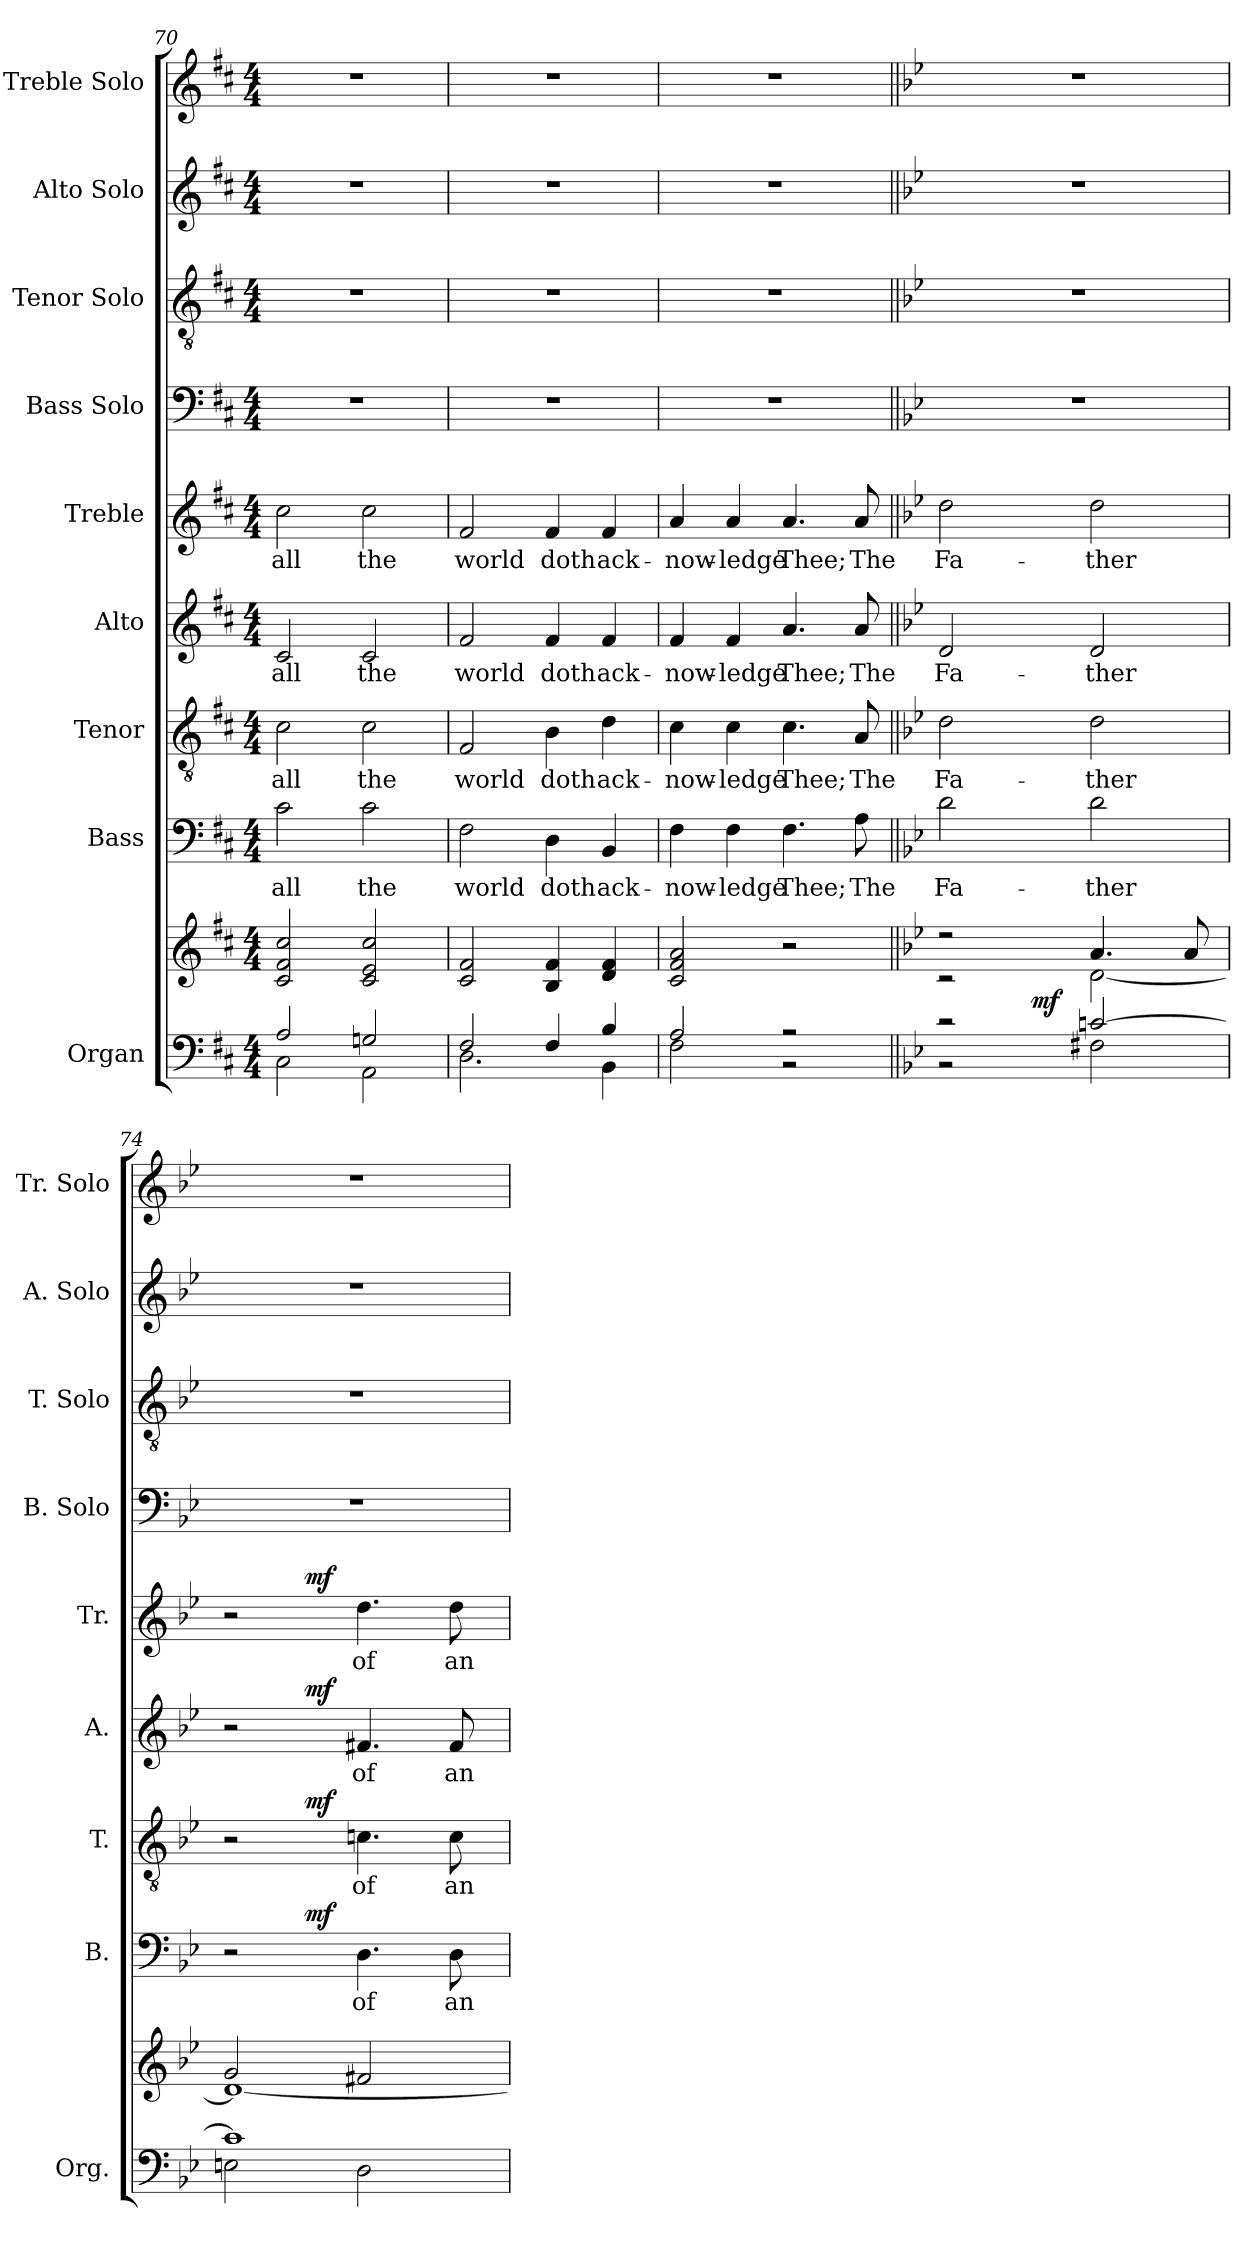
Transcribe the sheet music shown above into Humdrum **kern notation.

**kern	**kern	**dynam	**kern	**text	**dynam	**kern	**text	**dynam	**kern	**text	**dynam	**kern	**text	**dynam	**kern	**kern	**kern	**kern
*part9	*part9	*part9	*part8	*part8	*part8	*part7	*part7	*part7	*part6	*part6	*part6	*part5	*part5	*part5	*part4	*part3	*part2	*part1
*staff10	*staff9	*staff9/10	*staff8	*staff8	*staff8	*staff7	*staff7	*staff7	*staff6	*staff6	*staff6	*staff5	*staff5	*staff5	*staff4	*staff3	*staff2	*staff1
*I"Organ	*	*	*I"Bass	*	*	*I"Tenor	*	*	*I"Alto	*	*	*I"Treble	*	*	*I"Bass Solo	*I"Tenor Solo	*I"Alto Solo	*I"Treble Solo
*I'Org.	*	*	*I'B.	*	*	*I'T.	*	*	*I'A.	*	*	*I'Tr.	*	*	*I'B. Solo	*I'T. Solo	*I'A. Solo	*I'Tr. Solo
*clefF4	*clefG2	*	*clefF4	*	*	*clefGv2	*	*	*clefG2	*	*	*clefG2	*	*	*clefF4	*clefGv2	*clefG2	*clefG2
*	*	*	*	*	*	*ITrd7c12	*	*	*	*	*	*	*	*	*	*ITrd7c12	*	*
*k[f#c#]	*k[f#c#]	*	*k[f#c#]	*	*	*k[f#c#]	*	*	*k[f#c#]	*	*	*k[f#c#]	*	*	*k[f#c#]	*k[f#c#]	*k[f#c#]	*k[f#c#]
*D:	*D:	*	*D:	*	*	*D:	*	*	*D:	*	*	*D:	*	*	*D:	*D:	*D:	*D:
*M4/4	*M4/4	*	*M4/4	*	*	*M4/4	*	*	*M4/4	*	*	*M4/4	*	*	*M4/4	*M4/4	*M4/4	*M4/4
=70	=70	=70	=70	=70	=70	=70	=70	=70	=70	=70	=70	=70	=70	=70	=70	=70	=70	=70
*^	*	*	*	*	*	*	*	*	*	*	*	*	*	*	*	*	*	*
!	!	!	!	!	!LO:LY:b:color=#000000	!	!	!	!	!	!	!	!	!	!	!	!	!	!
!	!	!	!	!	!	!	!	!LO:LY:b:color=#000000	!	!	!	!	!	!	!	!	!	!	!
!	!	!	!	!	!	!	!	!	!	!	!LO:LY:b:color=#000000	!	!	!	!	!	!	!	!
!	!	!	!	!	!	!	!	!	!	!	!	!	!	!LO:LY:b:color=#000000	!	!	!	!	!
2Ai/	2C#i\	2c#i/ 2f#i 2cc#i	.	2c#i\	all	.	2C#i\	all	.	2c#i/	all	.	2cc#i\	all	.	1r	1r	1r	1r
!	!	!	!	!	!LO:LY:b:color=#000000	!	!	!	!	!	!	!	!	!	!	!	!	!	!
!	!	!	!	!	!	!	!	!LO:LY:b:color=#000000	!	!	!	!	!	!	!	!	!	!	!
!	!	!	!	!	!	!	!	!	!	!	!LO:LY:b:color=#000000	!	!	!	!	!	!	!	!
!	!	!	!	!	!	!	!	!	!	!	!	!	!	!LO:LY:b:color=#000000	!	!	!	!	!
2Gni/	2AAi\	2c#i/ 2ei 2cc#i	.	2c#i\	the	.	2C#i\	the	.	2c#i/	the	.	2cc#i\	the	.	.	.	.	.
!!LO:PB:g=z
=71	=71	=71	=71	=71	=71	=71	=71	=71	=71	=71	=71	=71	=71	=71	=71	=71	=71	=71	=71
!	!	!	!	!	!LO:LY:b:color=#000000	!	!	!	!	!	!	!	!	!	!	!	!	!	!
!	!	!	!	!	!	!	!	!LO:LY:b:color=#000000	!	!	!	!	!	!	!	!	!	!	!
!	!	!	!	!	!	!	!	!	!	!	!LO:LY:b:color=#000000	!	!	!	!	!	!	!	!
!	!	!	!	!	!	!	!	!	!	!	!	!	!	!LO:LY:b:color=#000000	!	!	!	!	!
2F#i/	2.Di\	2c#i/ 2f#i	.	2F#i\	world	.	2FF#i/	world	.	2f#i/	world	.	2f#i/	world	.	1r	1r	1r	1r
!	!	!	!	!	!LO:LY:b:color=#000000	!	!	!	!	!	!	!	!	!	!	!	!	!	!
!	!	!	!	!	!	!	!	!LO:LY:b:color=#000000	!	!	!	!	!	!	!	!	!	!	!
!	!	!	!	!	!	!	!	!	!	!	!LO:LY:b:color=#000000	!	!	!	!	!	!	!	!
!	!	!	!	!	!	!	!	!	!	!	!	!	!	!LO:LY:b:color=#000000	!	!	!	!	!
4F#i/	.	4Bi/ 4f#i	.	4Di\	doth	.	4BBi\	doth	.	4f#i/	doth	.	4f#i/	doth	.	.	.	.	.
!	!	!	!	!	!LO:LY:b:color=#000000	!	!	!	!	!	!	!	!	!	!	!	!	!	!
!	!	!	!	!	!	!	!	!LO:LY:b:color=#000000	!	!	!	!	!	!	!	!	!	!	!
!	!	!	!	!	!	!	!	!	!	!	!LO:LY:b:color=#000000	!	!	!	!	!	!	!	!
!	!	!	!	!	!	!	!	!	!	!	!	!	!	!LO:LY:b:color=#000000	!	!	!	!	!
4Bi/	4BBi\	4di/ 4f#i	.	4BBi/	ack-	.	4Di\	ack-	.	4f#i/	ack-	.	4f#i/	ack-	.	.	.	.	.
=72	=72	=72	=72	=72	=72	=72	=72	=72	=72	=72	=72	=72	=72	=72	=72	=72	=72	=72	=72
!	!	!	!	!	!LO:LY:b:color=#000000	!	!	!	!	!	!	!	!	!	!	!	!	!	!
!	!	!	!	!	!	!	!	!LO:LY:b:color=#000000	!	!	!	!	!	!	!	!	!	!	!
!	!	!	!	!	!	!	!	!	!	!	!LO:LY:b:color=#000000	!	!	!	!	!	!	!	!
!	!	!	!	!	!	!	!	!	!	!	!	!	!	!LO:LY:b:color=#000000	!	!	!	!	!
2Ai/	2F#i\	2c#i/ 2f#i 2ai	.	4F#i\	-now-	.	4C#i\	-now-	.	4f#i/	-now-	.	4ai/	-now-	.	1r	1r	1r	1r
!	!	!	!	!	!LO:LY:b:color=#000000	!	!	!	!	!	!	!	!	!	!	!	!	!	!
!	!	!	!	!	!	!	!	!LO:LY:b:color=#000000	!	!	!	!	!	!	!	!	!	!	!
!	!	!	!	!	!	!	!	!	!	!	!LO:LY:b:color=#000000	!	!	!	!	!	!	!	!
!	!	!	!	!	!	!	!	!	!	!	!	!	!	!LO:LY:b:color=#000000	!	!	!	!	!
.	.	.	.	4F#i\	-ledge	.	4C#i\	-ledge	.	4f#i/	-ledge	.	4ai/	-ledge	.	.	.	.	.
!	!	!	!	!	!LO:LY:b:color=#000000	!	!	!	!	!	!	!	!	!	!	!	!	!	!
!	!	!	!	!	!	!	!	!LO:LY:b:color=#000000	!	!	!	!	!	!	!	!	!	!	!
!	!	!	!	!	!	!	!	!	!	!	!LO:LY:b:color=#000000	!	!	!	!	!	!	!	!
!	!	!	!	!	!	!	!	!	!	!	!	!	!	!LO:LY:b:color=#000000	!	!	!	!	!
2r	2r	2r	.	4.F#i\	Thee;	.	4.C#i\	Thee;	.	4.ai/	Thee;	.	4.ai/	Thee;	.	.	.	.	.
!	!	!	!	!	!LO:LY:b:color=#000000	!	!	!	!	!	!	!	!	!	!	!	!	!	!
!	!	!	!	!	!	!	!	!LO:LY:b:color=#000000	!	!	!	!	!	!	!	!	!	!	!
!	!	!	!	!	!	!	!	!	!	!	!LO:LY:b:color=#000000	!	!	!	!	!	!	!	!
!	!	!	!	!	!	!	!	!	!	!	!	!	!	!LO:LY:b:color=#000000	!	!	!	!	!
.	.	.	.	8Ai\	The	.	8AAi/	The	.	8ai/	The	.	8ai/	The	.	.	.	.	.
=73||	=73||	=73||	=73||	=73||	=73||	=73||	=73||	=73||	=73||	=73||	=73||	=73||	=73||	=73||	=73||	=73||	=73||	=73||	=73||
*k[b-e-]	*	*k[b-e-]	*	*k[b-e-]	*	*	*k[b-e-]	*	*	*k[b-e-]	*	*	*k[b-e-]	*	*	*k[b-e-]	*k[b-e-]	*k[b-e-]	*k[b-e-]
*B-:	*	*B-:	*	*B-:	*	*	*B-:	*	*	*B-:	*	*	*B-:	*	*	*B-:	*B-:	*B-:	*B-:
*	*	*^	*	*	*	*	*	*	*	*	*	*	*	*	*	*	*	*	*
!	!	!	!	!	!	!LO:LY:b:color=#000000	!	!	!	!	!	!	!	!	!	!	!	!	!	!
!	!	!	!	!	!	!	!	!	!LO:LY:b:color=#000000	!	!	!	!	!	!	!	!	!	!	!
!	!	!	!	!	!	!	!	!	!	!	!	!LO:LY:b:color=#000000	!	!	!	!	!	!	!	!
!	!	!	!	!	!	!	!	!	!	!	!	!	!	!	!LO:LY:b:color=#000000	!	!	!	!	!
*	*	*	*^	*	*	*	*	*	*	*	*	*	*	*	*	*	*	*	*	*
2r	2r	2r	2r	8ryy	.	2di\	Fa-	.	2Di\	Fa-	.	2di/	Fa-	.	2ddi\	Fa-	.	1r	1r	1r	1r
.	.	.	.	16ryy	.	.	.	.	.	.	.	.	.	.	.	.	.	.	.	.	.
.	.	.	.	32ryy	.	.	.	.	.	.	.	.	.	.	.	.	.	.	.	.	.
.	.	.	.	64ryy	.	.	.	.	.	.	.	.	.	.	.	.	.	.	.	.	.
.	.	.	.	256ryy	.	.	.	.	.	.	.	.	.	.	.	.	.	.	.	.	.
.	.	.	.	1024ryy	.	.	.	.	.	.	.	.	.	.	.	.	.	.	.	.	.
.	.	.	.	2ryy	mf	.	.	.	.	.	.	.	.	.	.	.	.	.	.	.	.
!	!	!	!	!	!	!	!LO:LY:b:color=#000000	!	!	!	!	!	!	!	!	!	!	!	!	!	!
!	!	!	!	!	!	!	!	!	!	!LO:LY:b:color=#000000	!	!	!	!	!	!	!	!	!	!	!
!	!	!	!	!	!	!	!	!	!	!	!	!	!LO:LY:b:color=#000000	!	!	!	!	!	!	!	!
!	!	!	!	!	!	!	!	!	!	!	!	!	!	!	!	!LO:LY:b:color=#000000	!	!	!	!	!
[2cni/	2F#Xi\	4.ai/	[2di\	.	.	2di\	-ther	.	2Di\	-ther	.	2di/	-ther	.	2ddi\	-ther	.	.	.	.	.
.	.	.	.	4ryy	.	.	.	.	.	.	.	.	.	.	.	.	.	.	.	.	.
.	.	8ai/	.	.	.	.	.	.	.	.	.	.	.	.	.	.	.	.	.	.	.
.	.	.	.	128ryy	.	.	.	.	.	.	.	.	.	.	.	.	.	.	.	.	.
.	.	.	.	512.ryy	.	.	.	.	.	.	.	.	.	.	.	.	.	.	.	.	.
*	*	*	*v	*v	*	*	*	*	*	*	*	*	*	*	*	*	*	*	*	*	*
=74	=74	=74	=74	=74	=74	=74	=74	=74	=74	=74	=74	=74	=74	=74	=74	=74	=74	=74	=74	=74
*	*	*	*	*	*^	*	*	*^	*	*	*^	*	*	*^	*	*	*	*	*	*
1ci]	2Eni\	2gi/	1di_	.	2r	4ryy	.	.	2r	4ryy	.	.	2r	4ryy	.	.	2r	4ryy	.	.	1r	1r	1r	1r
.	.	.	.	.	.	32ryy	.	.	.	32ryy	.	.	.	32ryy	.	.	.	32ryy	.	.	.	.	.	.
.	.	.	.	.	.	128ryy	.	.	.	128ryy	.	.	.	128ryy	.	.	.	128ryy	.	.	.	.	.	.
.	.	.	.	.	.	512ryy	.	.	.	512ryy	.	.	.	512ryy	.	.	.	512ryy	.	.	.	.	.	.
.	.	.	.	.	.	2ryy	.	mf	.	2ryy	.	mf	.	2ryy	.	mf	.	2ryy	.	mf	.	.	.	.
!	!	!	!	!	!	!	!LO:LY:b:color=#000000	!	!	!	!	!	!	!	!	!	!	!	!	!	!	!	!	!
!	!	!	!	!	!	!	!	!	!	!	!LO:LY:b:color=#000000	!	!	!	!	!	!	!	!	!	!	!	!	!
!	!	!	!	!	!	!	!	!	!	!	!	!	!	!	!LO:LY:b:color=#000000	!	!	!	!	!	!	!	!	!
!	!	!	!	!	!	!	!	!	!	!	!	!	!	!	!	!	!	!	!LO:LY:b:color=#000000	!	!	!	!	!
.	2Di\	2f#Xi/	.	.	4.Di\	.	of	.	4.Cni\	.	of	.	4.f#Xi/	.	of	.	4.ddi\	.	of	.	.	.	.	.
.	.	.	.	.	.	8ryy	.	.	.	8ryy	.	.	.	8ryy	.	.	.	8ryy	.	.	.	.	.	.
!	!	!	!	!	!	!	!LO:LY:b:color=#000000	!	!	!	!	!	!	!	!	!	!	!	!	!	!	!	!	!
!	!	!	!	!	!	!	!	!	!	!	!LO:LY:b:color=#000000	!	!	!	!	!	!	!	!	!	!	!	!	!
!	!	!	!	!	!	!	!	!	!	!	!	!	!	!	!LO:LY:b:color=#000000	!	!	!	!	!	!	!	!	!
!	!	!	!	!	!	!	!	!	!	!	!	!	!	!	!	!	!	!	!LO:LY:b:color=#000000	!	!	!	!	!
.	.	.	.	.	8Di\	.	an	.	8Ci\	.	an	.	8f#i/	.	an	.	8ddi\	.	an	.	.	.	.	.
.	.	.	.	.	.	16ryy	.	.	.	16ryy	.	.	.	16ryy	.	.	.	16ryy	.	.	.	.	.	.
.	.	.	.	.	.	64ryy	.	.	.	64ryy	.	.	.	64ryy	.	.	.	64ryy	.	.	.	.	.	.
.	.	.	.	.	.	256.ryy	.	.	.	256.ryy	.	.	.	256.ryy	.	.	.	256.ryy	.	.	.	.	.	.
*v	*v	*	*	*	*v	*v	*	*	*v	*v	*	*	*v	*v	*	*	*v	*v	*	*	*	*	*	*
*	*v	*v	*	*	*	*	*	*	*	*	*	*	*	*	*	*	*	*	*
=	=	=	=	=	=	=	=	=	=	=	=	=	=	=	=	=	=	=
*-	*-	*-	*-	*-	*-	*-	*-	*-	*-	*-	*-	*-	*-	*-	*-	*-	*-	*-
